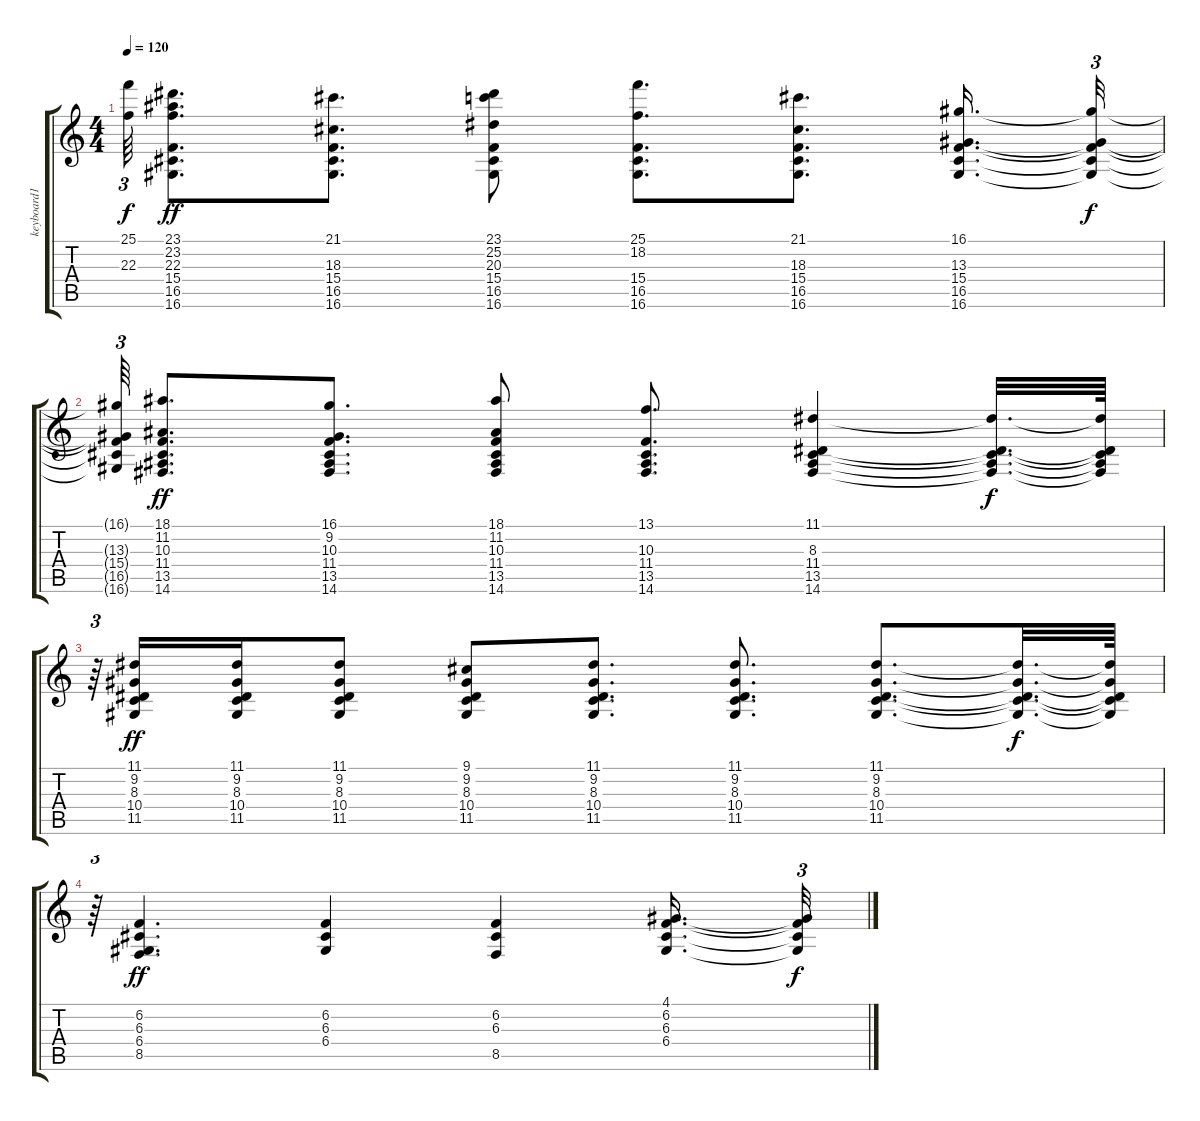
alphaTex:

\track ("keyboard1" "keyboard1") {instrument brightacousticpiano}
\staff {score tabs}
\tuning (E4 B3 G3 D3 A2 E2) {hide}
\ts (4 4)
\tempo 120
\clef g2
\ks c
(25.1{t} 22.3{t}).64{tu (3 2) dy f} (23.1 23.2 22.3 15.4 16.5 16.6).8{d dy ff} (21.1 18.3 15.4 16.5 16.6).8{d} (23.1 25.2 20.3 15.4 16.5 16.6).8 (25.1 18.2 15.4 16.5 16.6).8{d} (21.1 18.3 15.4 16.5 16.6).8{d} (16.1 13.3 15.4 16.5 16.6).16{d} (16.1{t} 13.3{t} 15.4{t} 16.5{t} 16.6{t}).32{tu (3 2) dy f} |
(16.1{t} 13.3{t} 15.4{t} 16.5{t} 16.6{t}).64{tu (3 2)} (18.1 11.2 10.3 11.4 13.5 14.6).8{d dy ff} (16.1 9.2 10.3 11.4 13.5 14.6).8{d} (18.1 11.2 10.3 11.4 13.5 14.6).8 (13.1 10.3 11.4 13.5 14.6).8{d} (11.1 8.3 11.4 13.5 14.6).4 (11.1{t} 8.3{t} 11.4{t} 13.5{t} 14.6{t}).32{d dy f} (11.1{t} 8.3{t} 11.4{t} 13.5{t} 14.6{t}).64 |
r.64{tu (3 2)} (11.1 9.2 8.3 10.4 11.5).16{dy ff} (11.1 9.2 8.3 10.4 11.5).16 (11.1 9.2 8.3 10.4 11.5).8 (9.1 9.2 8.3 10.4 11.5).8 (11.1 9.2 8.3 10.4 11.5).8{d} (11.1 9.2 8.3 10.4 11.5).8{d} (11.1 9.2 8.3 10.4 11.5).8{d} (11.1{t} 9.2{t} 8.3{t} 10.4{t} 11.5{t}).32{d dy f} (11.1{t} 9.2{t} 8.3{t} 10.4{t} 11.5{t}).64 |
r.64{tu (3 2)} (6.2 6.3 6.4 8.5).4{d dy ff} (6.2 6.3 6.4).4 (6.2 6.3 8.5).4 (4.1 6.2 6.3 6.4).16{d} (4.1{t} 6.2{t} 6.3{t} 6.4{t}).32{tu (3 2) dy f}
